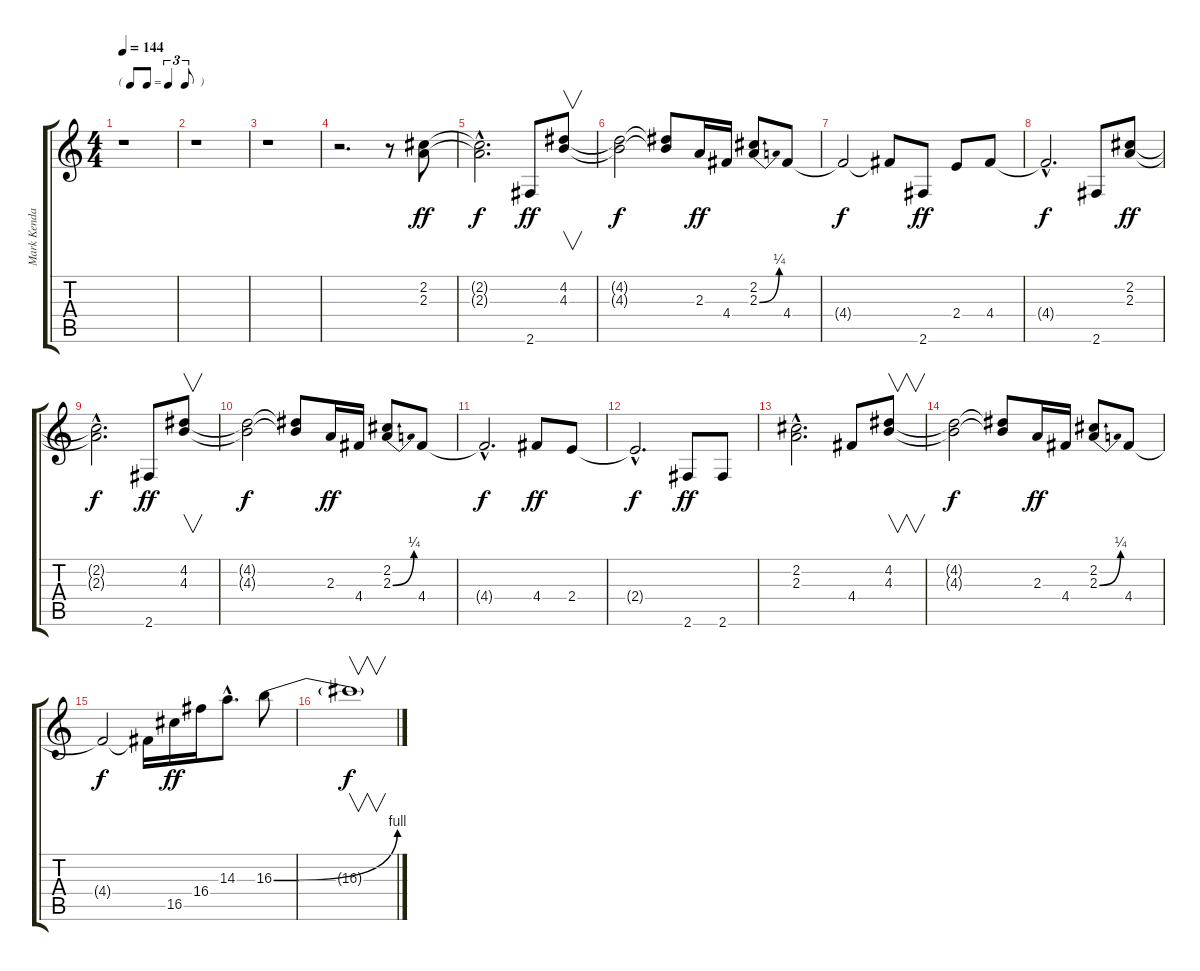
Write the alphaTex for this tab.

\track ("Mark Kendall (clean)" "Mark Kenda") {instrument electricguitarclean}
\staff {score tabs}
\tuning (E4 B3 G3 D3 A2 E2) {hide}
\ts (4 4)
\tf triplet8th
\tempo 144
\clef g2
\ks c
r.1{dy ff instrument electricguitarclean} |
r.1 |
r.1 |
r.2{d} r.8 (2.2 2.3).8 |
(2.2{hac t} 2.3{hac t}).2{d dy f} 2.6.8{dy ff} (4.2 4.3).8{v} |
(4.2{t} 4.3{t}).2{dy f} (4.2{t} 4.3{t}).8 2.3.16{dy ff} 4.4.16 (2.2 2.3{be (bend 0 0 60 1)}).8 4.4.8 |
4.4{t}.2{dy f} 4.4{t}.8 2.6.8{dy ff} 2.4.8 4.4.8 |
4.4{hac t}.2{d dy f} 2.6.8 (2.2 2.3).8{dy ff} |
(2.2{hac t} 2.3{hac t}).2{d dy f} 2.6.8{dy ff} (4.2 4.3).8{v} |
(4.2{t} 4.3{t}).2{dy f} (4.2{t} 4.3{t}).8 2.3.16{dy ff} 4.4.16 (2.2 2.3{be (bend 0 0 60 1)}).8 4.4.8 |
4.4{hac t}.2{d dy f} 4.4.8{dy ff} 2.4.8 |
2.4{hac t}.2{d dy f} 2.6.8{dy ff} 2.6.8 |
(2.2{hac} 2.3{hac}).2{d} 4.4.8 (4.2 4.3).8{v} |
(4.2{t} 4.3{t}).2{dy f} (4.2{t} 4.3{t}).8 2.3.16{dy ff} 4.4.16 (2.2 2.3{be (bend 0 0 60 1)}).8 4.4.8 |
4.4{t}.2{dy f} 4.4{t}.16 16.5.16{dy ff} 16.4.16 14.3{hac}.8{d} 16.3{be (bend 0 0 60 4)}.8 |
16.3{t}.1{v dy f}
